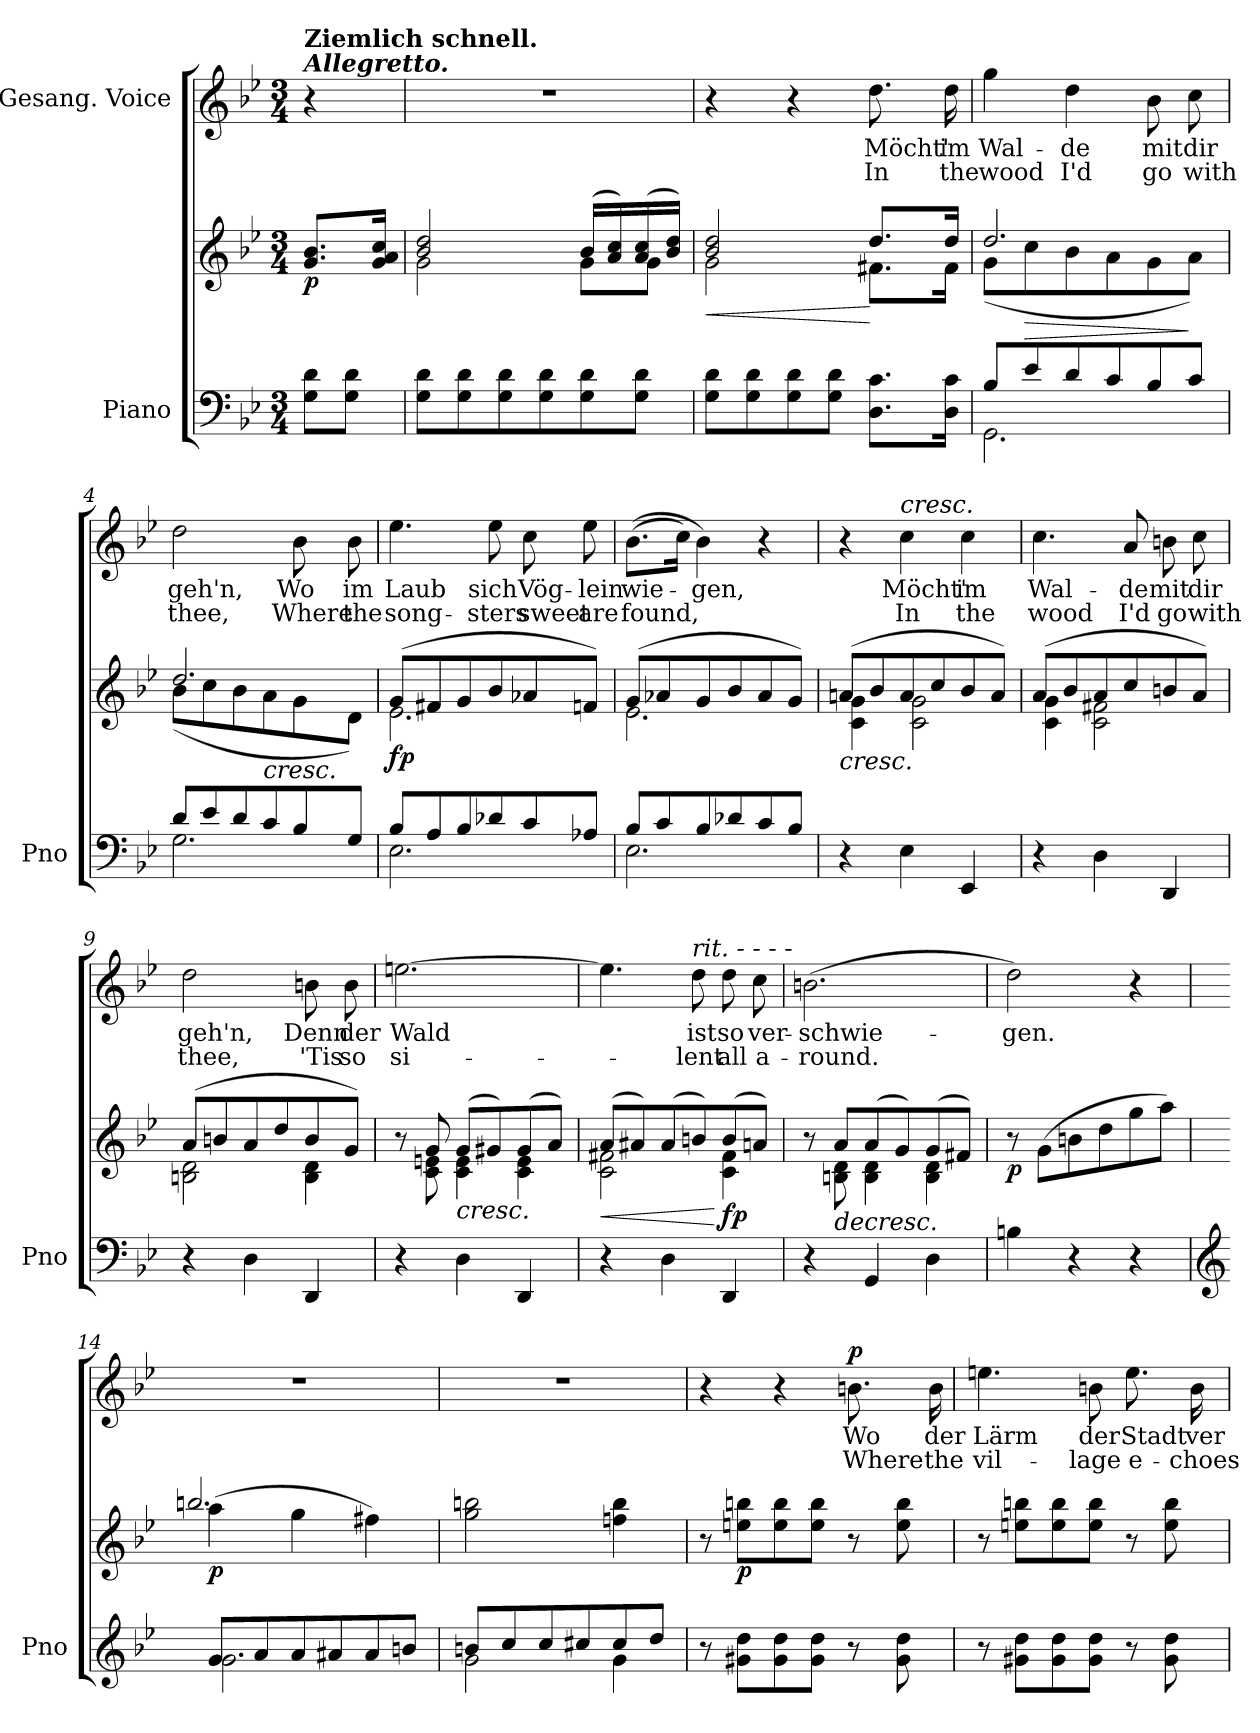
**kern	**kern	**dynam	**kern	**text	**text	**dynam
*part2	*part2	*part2	*part1	*part1	*part1	*part1
*staff3	*staff2	*staff2/3	*staff1	*staff1	*staff1	*staff1
*I"Piano	*	*	*I"Gesang. Voice	*	*	*
*I'Pno	*	*	*	*	*	*
*clefF4	*clefG2	*	*clefG2	*	*	*
*k[b-e-]	*k[b-e-]	*	*k[b-e-]	*	*	*
*M3/4	*M3/4	*	*M3/4	*	*	*
=	=	=	=	=	=	=
!	!	!	!LO:TX:a:Bi:t=Allegretto.	!	!	!
!	!	!	!LO:TX:a:B:t=Ziemlich schnell.	!	!	!
!	!	!LO:DY:b	!	!	!	!
8G\ 8d\L	8.g/ 8.b-/L	p	4r	.	.	.
8G\ 8d\J	.	.	.	.	.	.
.	16g/ 16a/ 16cc/Jk	.	.	.	.	.
=1	=1	=1	=1	=1	=1	=1
*	*^	*	*	*	*	*
8G\ 8d\L	2b-/ 2dd/	2g\	.	2.r	.	.	.
8G\ 8d\	.	.	.	.	.	.	.
8G\ 8d\	.	.	.	.	.	.	.
8G\ 8d\	.	.	.	.	.	.	.
8G\ 8d\	(>16b-/LL	8g\L	.	.	.	.	.
.	16a/ 16cc/)	.	.	.	.	.	.
8G\ 8d\J	(>16a/ 16cc/	8g\J	.	.	.	.	.
.	16b-/ 16dd/JJ)	.	.	.	.	.	.
=2	=2	=2	=2	=2	=2	=2	=2
!	!	!	!LO:HP:b	!	!	!	!
8G\ 8d\L	2b-/ 2dd/	2g\	<	4r	.	.	.
8G\ 8d\	.	.	.	.	.	.	.
8G\ 8d\	.	.	.	4r	.	.	.
8G\ 8d\J	.	.	.	.	.	.	.
!	!	!	!	!	!LO:LY:b	!LO:LY:b	!
8.D\ 8.c\L	8.dd/L	8.f#X\L	[	8.dd\	Möcht'	In	.
!	!	!	!	!	!LO:LY:b	!LO:LY:b	!
16D\ 16c\Jk	16dd/Jk	16f#\Jk	.	16dd\	im	the	.
=3	=3	=3	=3	=3	=3	=3	=3
*^	*	*	*	*	*	*	*
!	!	!	!	!	!	!LO:LY:b	!LO:LY:b	!
8B-/L	2.GG\	2.dd/	(>8g\L	.	4gg\	Wal-	wood	.
!	!	!	!	!LO:HP:b	!	!	!	!
8e-/	.	.	8cc\	>	.	.	.	.
!	!	!	!	!	!	!LO:LY:b	!LO:LY:b	!
8d/	.	.	8b-\	.	4dd\	-de	I'd	.
8c/	.	.	8a\	.	.	.	.	.
!	!	!	!	!	!	!LO:LY:b	!LO:LY:b	!
8B-/	.	.	8g\	.	8b-\	mit	go	.
!	!	!	!	!	!	!LO:LY:b	!LO:LY:b	!
8c/J	.	.	8a\J)	]	8cc\	dir	with	.
=4	=4	=4	=4	=4	=4	=4	=4	=4
!	!	!	!	!	!	!LO:LY:b	!LO:LY:b	!
8d/L	2.G\	2.dd/	(>8b-\L	.	2dd\	geh'n,	thee,	.
8e-/	.	.	8cc\	.	.	.	.	.
8d/	.	.	8b-\	.	.	.	.	.
!	!	!	!	!LO:HP:b	!	!	!	!
8c/	.	.	8a\	<	.	.	.	.
!	!	!	!	!	!	!LO:LY:b	!LO:LY:b	!
8B-/	.	.	8g\	.	8b-\	Wo	Where	.
!	!	!	!	!	!	!LO:LY:b	!LO:LY:b	!
8G/J	.	.	8d\J)	.	8b-\	im	the	.
!!LO:LB:g=z
=5	=5	=5	=5	=5	=5	=5	=5	=5
!	!	!	!	!LO:DY:b	!	!LO:LY:b	!LO:LY:b	!
8B-/L	2.E-\	(>8g/L	2.e-\	fp	4.ee-\	Laub	song-	.
8A/	.	8f#X/	.	.	.	.	.	.
8B-/	.	8g/	.	.	.	.	.	.
!	!	!	!	!	!	!LO:LY:b	!LO:LY:b	!
8d-X/	.	8b-/	.	.	8ee-\	sich	-sters	.
!	!	!	!	!	!	!LO:LY:b	!LO:LY:b	!
8c/	.	8a-X/	.	.	8cc\	Vög-	sweet	.
!	!	!	!	!	!	!LO:LY:b	!LO:LY:b	!
8A-X/J	.	8fn/J)	.	.	8ee-\	-lein	are	.
=6	=6	=6	=6	=6	=6	=6	=6	=6
!	!	!	!	!	!	!LO:LY:b	!LO:LY:b	!
8B-/L	2.E-\	(>8g/L	2.e-\	.	(>(<8.b-\L	wie-	found,	.
8c/	.	8a-X/	.	.	.	.	.	.
.	.	.	.	.	16cc\Jk)	.	.	.
!	!	!	!	!	!	!LO:LY:b	!	!
8B-/	.	8g/	.	.	4b-\)	-gen,	.	.
8d-X/	.	8b-/	.	.	.	.	.	.
8c/	.	8a-/	.	.	4r	.	.	.
8B-/J	.	8g/J)	.	.	.	.	.	.
*v	*v	*	*	*	*	*	*	*
=7	=7	=7	=7	=7	=7	=7	=7
!	!LO:TX:b:i:t=cresc.	!	!	!	!	!	!
4r	(>8an/L	4c\ 4g\	.	4r	.	.	.
.	8b-/	.	.	.	.	.	.
!	!	!	!	!LO:TX:a:i:t=cresc.	!	!	!
!	!	!	!	!	!LO:LY:b	!LO:LY:b	!
4E-\	8a/	2c\ 2g\	.	4cc\	Möcht'	In	.
.	8cc/	.	.	.	.	.	.
!	!	!	!	!	!LO:LY:b	!LO:LY:b	!
4EE-/	8b-/	.	.	4cc\	im	the	.
.	8a/J)	.	.	.	.	.	.
=8	=8	=8	=8	=8	=8	=8	=8
!	!	!	!	!	!LO:LY:b	!LO:LY:b	!
4r	(>8a/L	4c\ 4g\	.	4.cc\	Wal-	wood	.
.	8b-/	.	.	.	.	.	.
4D\	8a/	2c\ 2f#X\	.	.	.	.	.
!	!	!	!	!	!LO:LY:b	!LO:LY:b	!
.	8cc/	.	.	8a/	-de	I'd	.
!	!	!	!	!	!LO:LY:b	!LO:LY:b	!
4DD/	8bn/	.	.	8bn\	mit	go	.
!	!	!	!	!	!LO:LY:b	!LO:LY:b	!
.	8a/J)	.	.	8cc\	dir	with	.
=9	=9	=9	=9	=9	=9	=9	=9
!	!	!	!	!	!LO:LY:b	!LO:LY:b	!
4r	(>8a/L	2Bn\ 2d\	.	2dd\	geh'n,	thee,	.
.	8bn/	.	.	.	.	.	.
4D\	8a/	.	.	.	.	.	.
.	8dd/	.	.	.	.	.	.
!	!	!	!	!	!LO:LY:b	!LO:LY:b	!
4DD/	8b/	4B\ 4d\	.	8bn\	Denn	'Tis	.
!	!	!	!	!	!LO:LY:b	!LO:LY:b	!
.	8g/J)	.	.	8b\	der	so	.
!!LO:LB:g=z
=10	=10	=10	=10	=10	=10	=10	=10
!	!	!	!	!	!LO:LY:b	!LO:LY:b	!
4r	8r	8ryy	.	[2.een\	Wald	si-	.
.	8g/	8c\ 8en\	.	.	.	.	.
!	!LO:TX:b:i:t=cresc.	!	!	!	!	!	!
4D\	(>8g/L	4c\ 4e\	.	.	.	.	.
.	8g#X/)	.	.	.	.	.	.
4DD/	(>8g#/	4c\ 4e\	.	.	.	.	.
.	8a/J)	.	.	.	.	.	.
=11	=11	=11	=11	=11	=11	=11	=11
!	!	!	!LO:HP:b	!	!	!	!
4r	(>8a/L	2c\ 2f#X\	<	4.ee\]	.	.	.
.	8a#X/)	.	.	.	.	.	.
4D\	(>8a#/	.	.	.	.	.	.
!	!	!	!	!LO:TX:a:i:t=rit. - - - -	!	!	!
!	!	!	!	!	!LO:LY:b	!LO:LY:b	!
.	8bn/)	.	.	8dd\	ist	-lent	.
!	!	!	!LO:DY:n=1:b	!	!LO:LY:b	!LO:LY:b	!
4DD/	(>8b/	4c\ 4f#\	[ fp	8dd\	so	all	.
!	!	!	!	!	!LO:LY:b	!LO:LY:b	!
.	8an/J)	.	.	8cc\	ver-	a-	.
=12	=12	=12	=12	=12	=12	=12	=12
!	!	!	!	!	!LO:LY:b	!LO:LY:b	!
4r	8r	8ryy	.	(<2.bn\	-schwie-	-round.	.
!	!	!	!LO:HP:b	!	!	!	!
.	8a/L	8Bn\ 8d\	>	.	.	.	.
4GG/	(>8a/	4B\ 4d\	.	.	.	.	.
.	8g/)	.	.	.	.	.	.
4D\	(>8g/	4B\ 4d\	.	.	.	.	.
.	8f#X/J)	.	.	.	.	.	.
*	*v	*v	*	*	*	*	*
.	.	[	.	.	.	.
=13	=13	=13	=13	=13	=13	=13
!	!	!LO:DY:b	!	!LO:LY:b	!	!
4Bn\	8r	p	2dd\)	-gen.	.	.
.	(>8g\L	.	.	.	.	.
4r	8bn\	.	.	.	.	.
.	8dd\	.	.	.	.	.
4r	8gg\	.	4r	.	.	.
.	8aa\J)	.	.	.	.	.
=14	=14	=14	=14	=14	=14	=14
*clefG2	*	*	*	*	*	*
*^	*^	*	*	*	*	*
!	!	!	!	!LO:DY:b	!	!	!	!
8g/L	2.g\	(<4aa\	2.bbn/	p	2.r	.	.	.
8a/	.	.	.	.	.	.	.	.
8a/	.	4gg\	.	.	.	.	.	.
8a#X/	.	.	.	.	.	.	.	.
8a#/	.	4ff#X\)	.	.	.	.	.	.
8bn/J	.	.	.	.	.	.	.	.
*v	*v	*	*	*	*	*	*	*
*	*v	*v	*	*	*	*	*
.	.	]	.	.	.	.
!!LO:LB:g=z
=15	=15	=15	=15	=15	=15	=15
*^	*	*	*	*	*	*
8bn/L	2g\	2gg\ 2bbn\	.	2.r	.	.	.
8cc/	.	.	.	.	.	.	.
8cc/	.	.	.	.	.	.	.
8cc#X/	.	.	.	.	.	.	.
8cc#/	4g\	4ffn\ 4bb\	.	.	.	.	.
8dd/J	.	.	.	.	.	.	.
*v	*v	*	*	*	*	*	*
=16	=16	=16	=16	=16	=16	=16
8r	8r	.	4r	.	.	.
!	!	!LO:DY:b	!	!	!	!
8g#X\ 8dd\L	8een\ 8bbn\L	p	.	.	.	.
8g#\ 8dd\	8ee\ 8bb\	.	4r	.	.	.
8g#\ 8dd\J	8ee\ 8bb\J	.	.	.	.	.
!	!	!	!	!LO:LY:b	!LO:LY:b	!LO:DY:a
8r	8r	.	8.bn\	Wo	Where	p
8g#\ 8dd\	8ee\ 8bb\	.	.	.	.	.
!	!	!	!	!LO:LY:b	!LO:LY:b	!
.	.	.	16b\	der	the	.
=17	=17	=17	=17	=17	=17	=17
!	!	!	!	!LO:LY:b	!LO:LY:b	!
8r	8r	.	4.een\	Lärm	vil-	.
8g#X\ 8dd\L	8een\ 8bbn\L	.	.	.	.	.
8g#\ 8dd\	8ee\ 8bb\	.	.	.	.	.
!	!	!	!	!LO:LY:b	!LO:LY:b	!
8g#\ 8dd\J	8ee\ 8bb\J	.	8bn\	der	-lage	.
!	!	!	!	!LO:LY:b	!LO:LY:b	!
8r	8r	.	8.ee\	Stadt	e-	.
8g#\ 8dd\	8ee\ 8bb\	.	.	.	.	.
!	!	!	!	!LO:LY:b	!LO:LY:b	!
.	.	.	16b\	ver-	-choes	.
=	=	=	=	=	=	=
*-	*-	*-	*-	*-	*-	*-
